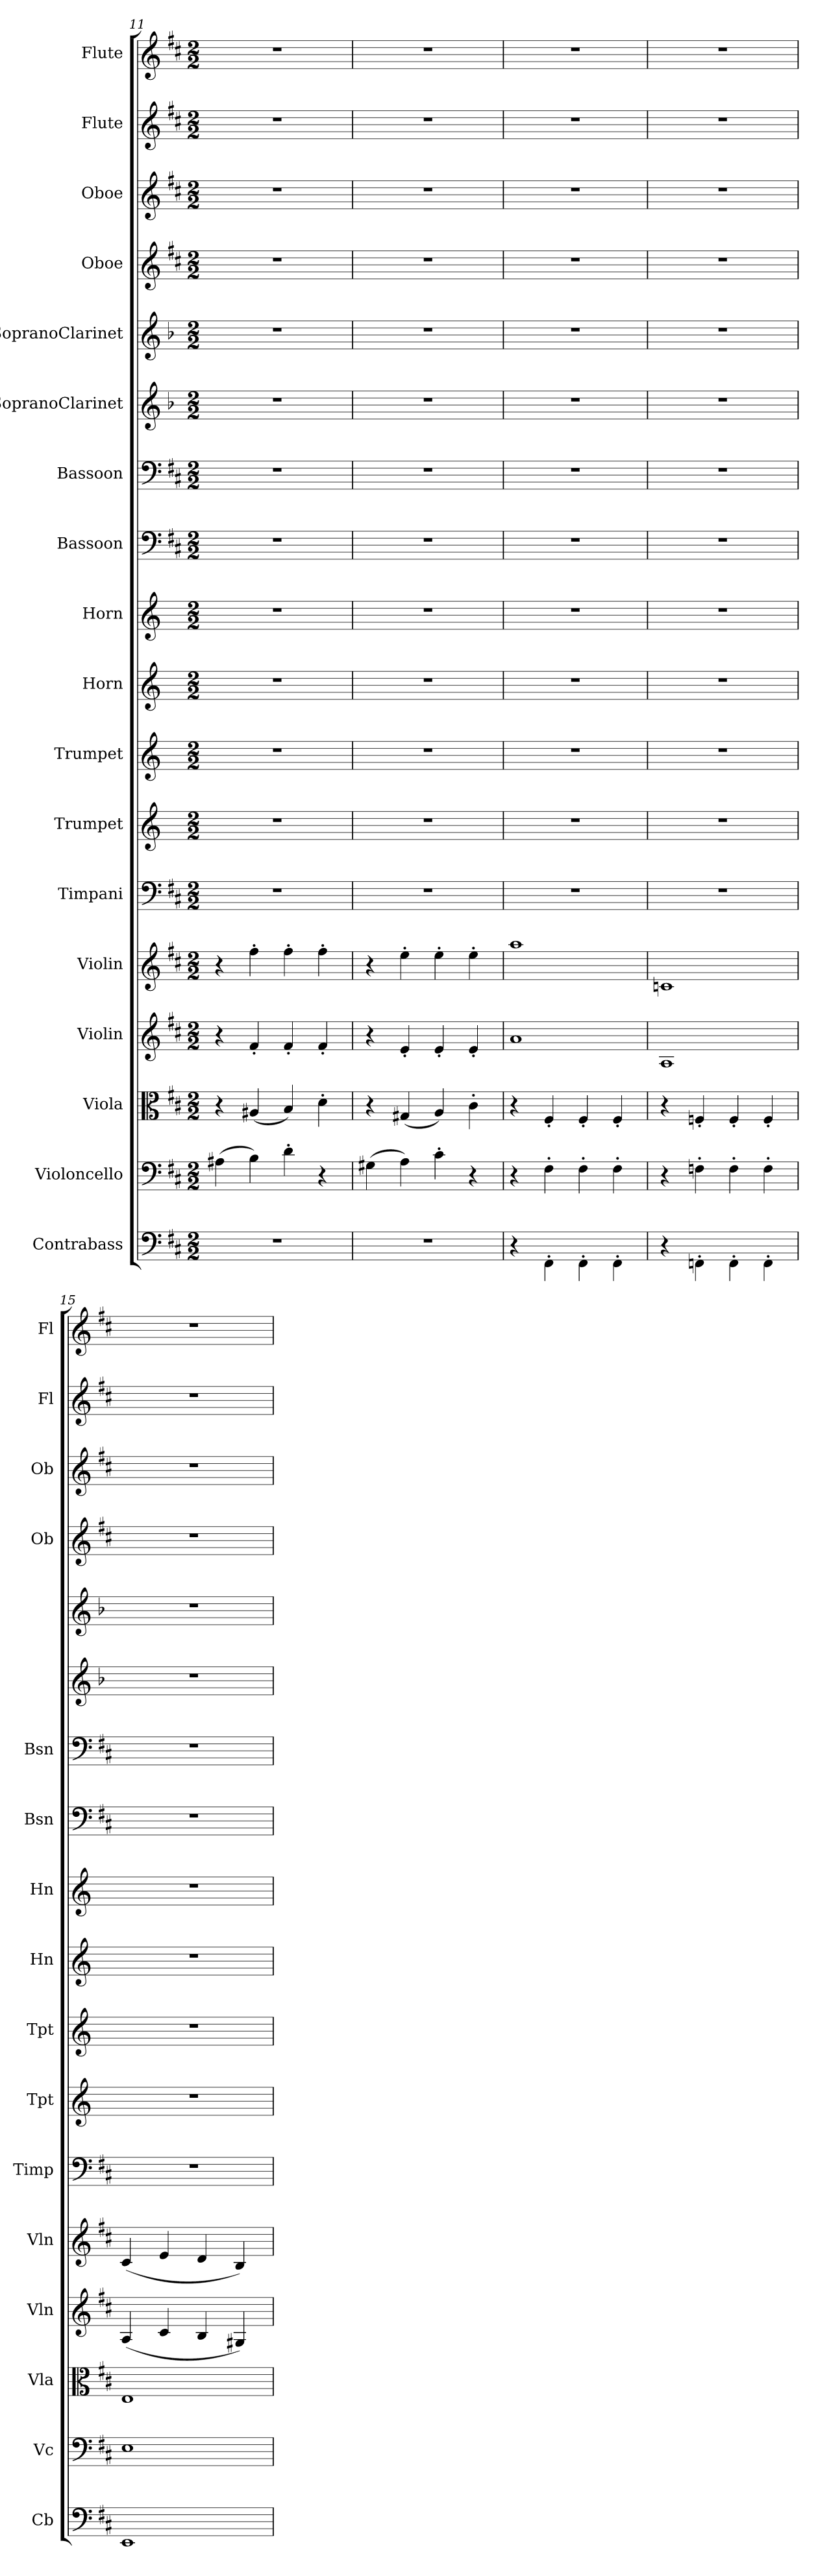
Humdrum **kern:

**kern	**kern	**kern	**kern	**kern	**kern	**kern	**kern	**kern	**kern	**kern	**kern	**kern	**kern	**kern	**kern	**kern	**kern
*part18	*part17	*part16	*part15	*part14	*part13	*part12	*part11	*part10	*part9	*part8	*part7	*part6	*part5	*part4	*part3	*part2	*part1
*staff18	*staff17	*staff16	*staff15	*staff14	*staff13	*staff12	*staff11	*staff10	*staff9	*staff8	*staff7	*staff6	*staff5	*staff4	*staff3	*staff2	*staff1
*I"Contrabass	*I"Violoncello	*I"Viola	*I"Violin	*I"Violin	*I"Timpani	*I"Trumpet	*I"Trumpet	*I"Horn	*I"Horn	*I"Bassoon	*I"Bassoon	*I"SopranoClarinet	*I"SopranoClarinet	*I"Oboe	*I"Oboe	*I"Flute	*I"Flute
*I'Cb	*I'Vc	*I'Vla	*I'Vln	*I'Vln	*I'Timp	*I'Tpt	*I'Tpt	*I'Hn	*I'Hn	*I'Bsn	*I'Bsn	*	*	*I'Ob	*I'Ob	*I'Fl	*I'Fl
*clefF4	*clefF4	*clefC3	*clefG2	*clefG2	*clefF4	*clefG2	*clefG2	*clefG2	*clefG2	*clefF4	*clefF4	*clefG2	*clefG2	*clefG2	*clefG2	*clefG2	*clefG2
*k[f#c#]	*k[f#c#]	*k[f#c#]	*k[f#c#]	*k[f#c#]	*k[f#c#]	*k[]	*k[]	*k[]	*k[]	*k[f#c#]	*k[f#c#]	*k[b-]	*k[b-]	*k[f#c#]	*k[f#c#]	*k[f#c#]	*k[f#c#]
*M2/2	*M2/2	*M2/2	*M2/2	*M2/2	*M2/2	*M2/2	*M2/2	*M2/2	*M2/2	*M2/2	*M2/2	*M2/2	*M2/2	*M2/2	*M2/2	*M2/2	*M2/2
=11	=11	=11	=11	=11	=11	=11	=11	=11	=11	=11	=11	=11	=11	=11	=11	=11	=11
1r	(4A#X\	4r	4r	4r	1r	1r	1r	1r	1r	1r	1r	1r	1r	1r	1r	1r	1r
.	4B\)	(4A#X/	4f#'/	4ff#'\	.	.	.	.	.	.	.	.	.	.	.	.	.
.	4d'\	4B/)	4f#'/	4ff#'\	.	.	.	.	.	.	.	.	.	.	.	.	.
.	4r	4d'\	4f#'/	4ff#'\	.	.	.	.	.	.	.	.	.	.	.	.	.
=12	=12	=12	=12	=12	=12	=12	=12	=12	=12	=12	=12	=12	=12	=12	=12	=12	=12
1r	(4G#X\	4r	4r	4r	1r	1r	1r	1r	1r	1r	1r	1r	1r	1r	1r	1r	1r
.	4A\)	(4G#X/	4e'/	4ee'\	.	.	.	.	.	.	.	.	.	.	.	.	.
.	4c#'\	4A/)	4e'/	4ee'\	.	.	.	.	.	.	.	.	.	.	.	.	.
.	4r	4c#'\	4e'/	4ee'\	.	.	.	.	.	.	.	.	.	.	.	.	.
=13	=13	=13	=13	=13	=13	=13	=13	=13	=13	=13	=13	=13	=13	=13	=13	=13	=13
4r	4r	4r	1a/	1aa\	1r	1r	1r	1r	1r	1r	1r	1r	1r	1r	1r	1r	1r
4FF#'\	4F#'\	4F#'/	.	.	.	.	.	.	.	.	.	.	.	.	.	.	.
4FF#'\	4F#'\	4F#'/	.	.	.	.	.	.	.	.	.	.	.	.	.	.	.
4FF#'\	4F#'\	4F#'/	.	.	.	.	.	.	.	.	.	.	.	.	.	.	.
=14	=14	=14	=14	=14	=14	=14	=14	=14	=14	=14	=14	=14	=14	=14	=14	=14	=14
4r	4r	4r	1A/	1cn/	1r	1r	1r	1r	1r	1r	1r	1r	1r	1r	1r	1r	1r
4FFn'\	4Fn'\	4Fn'/	.	.	.	.	.	.	.	.	.	.	.	.	.	.	.
4FF'\	4F'\	4F'/	.	.	.	.	.	.	.	.	.	.	.	.	.	.	.
4FF'\	4F'\	4F'/	.	.	.	.	.	.	.	.	.	.	.	.	.	.	.
=15	=15	=15	=15	=15	=15	=15	=15	=15	=15	=15	=15	=15	=15	=15	=15	=15	=15
1EE\	1E\	1E/	(4A/	(4c#/	1r	1r	1r	1r	1r	1r	1r	1r	1r	1r	1r	1r	1r
.	.	.	4c#/	4e/	.	.	.	.	.	.	.	.	.	.	.	.	.
.	.	.	4B/	4d/	.	.	.	.	.	.	.	.	.	.	.	.	.
.	.	.	4G#X/)	4B/)	.	.	.	.	.	.	.	.	.	.	.	.	.
=	=	=	=	=	=	=	=	=	=	=	=	=	=	=	=	=	=
*-	*-	*-	*-	*-	*-	*-	*-	*-	*-	*-	*-	*-	*-	*-	*-	*-	*-
